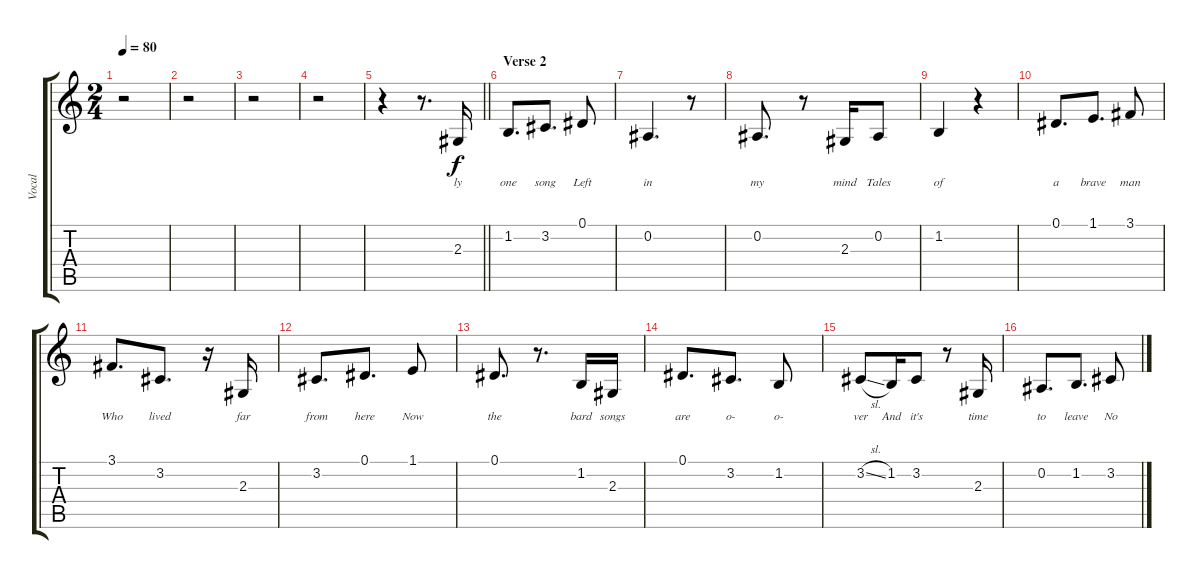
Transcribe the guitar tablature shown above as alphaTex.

\track ("Vocal" "Vocal") {instrument flute}
\staff {score tabs}
\tuning (Eb4 Bb3 Gb3 Db3 Ab2 Eb2) {hide}
\ts (2 4)
\tempo 80
\clef g2
\ks aminor
r.2{dy f} |
r.2 |
r.2 |
r.2 |
\barLineRight lightlight
r.4 r.8{d} 2.3.16{lyrics (0 "ly") lyrics (1 "") lyrics (2 "") lyrics (3 "") lyrics (4 "")} |
\section ("" "Verse 2")
1.2.8{d lyrics (0 "one") lyrics (1 "") lyrics (2 "") lyrics (3 "") lyrics (4 "")} 3.2.8{d lyrics (0 "song") lyrics (1 "") lyrics (2 "") lyrics (3 "") lyrics (4 "")} 0.1.8{lyrics (0 "Left") lyrics (1 "") lyrics (2 "") lyrics (3 "") lyrics (4 "")} |
0.2.4{d lyrics (0 "in") lyrics (1 "") lyrics (2 "") lyrics (3 "") lyrics (4 "")} r.8 |
0.2.8{d lyrics (0 "my") lyrics (1 "") lyrics (2 "") lyrics (3 "") lyrics (4 "")} r.8 2.3.16{lyrics (0 "mind") lyrics (1 "") lyrics (2 "") lyrics (3 "") lyrics (4 "")} 0.2.8{lyrics (0 "Tales") lyrics (1 "") lyrics (2 "") lyrics (3 "") lyrics (4 "")} |
1.2.4{lyrics (0 "of") lyrics (1 "") lyrics (2 "") lyrics (3 "") lyrics (4 "")} r.4 |
0.1.8{d lyrics (0 "a") lyrics (1 "") lyrics (2 "") lyrics (3 "") lyrics (4 "")} 1.1.8{d lyrics (0 "brave") lyrics (1 "") lyrics (2 "") lyrics (3 "") lyrics (4 "")} 3.1.8{lyrics (0 "man") lyrics (1 "") lyrics (2 "") lyrics (3 "") lyrics (4 "")} |
3.1.8{d lyrics (0 "Who") lyrics (1 "") lyrics (2 "") lyrics (3 "") lyrics (4 "")} 3.2.8{d lyrics (0 "lived") lyrics (1 "") lyrics (2 "") lyrics (3 "") lyrics (4 "")} r.16 2.3.16{lyrics (0 "far") lyrics (1 "") lyrics (2 "") lyrics (3 "") lyrics (4 "")} |
3.2.8{d lyrics (0 "from") lyrics (1 "") lyrics (2 "") lyrics (3 "") lyrics (4 "")} 0.1.8{d lyrics (0 "here") lyrics (1 "") lyrics (2 "") lyrics (3 "") lyrics (4 "")} 1.1.8{lyrics (0 "Now") lyrics (1 "") lyrics (2 "") lyrics (3 "") lyrics (4 "")} |
0.1.8{d lyrics (0 "the") lyrics (1 "") lyrics (2 "") lyrics (3 "") lyrics (4 "")} r.8{d} 1.2.16{lyrics (0 "bard") lyrics (1 "") lyrics (2 "") lyrics (3 "") lyrics (4 "")} 2.3.16{lyrics (0 "songs") lyrics (1 "") lyrics (2 "") lyrics (3 "") lyrics (4 "")} |
0.1.8{d lyrics (0 "are") lyrics (1 "") lyrics (2 "") lyrics (3 "") lyrics (4 "")} 3.2.8{d lyrics (0 "o-") lyrics (1 "") lyrics (2 "") lyrics (3 "") lyrics (4 "")} 1.2.8{lyrics (0 "o-") lyrics (1 "") lyrics (2 "") lyrics (3 "") lyrics (4 "")} |
3.2{sl}.8{lyrics (0 "ver") lyrics (1 "") lyrics (2 "") lyrics (3 "") lyrics (4 "")} 1.2.16{lyrics (0 "And") lyrics (1 "") lyrics (2 "") lyrics (3 "") lyrics (4 "")} 3.2.8{lyrics (0 "it's") lyrics (1 "") lyrics (2 "") lyrics (3 "") lyrics (4 "")} r.8 2.3.16{lyrics (0 "time") lyrics (1 "") lyrics (2 "") lyrics (3 "") lyrics (4 "")} |
0.2.8{d lyrics (0 "to") lyrics (1 "") lyrics (2 "") lyrics (3 "") lyrics (4 "")} 1.2.8{d lyrics (0 "leave") lyrics (1 "") lyrics (2 "") lyrics (3 "") lyrics (4 "")} 3.2.8{lyrics (0 "No") lyrics (1 "") lyrics (2 "") lyrics (3 "") lyrics (4 "")}
